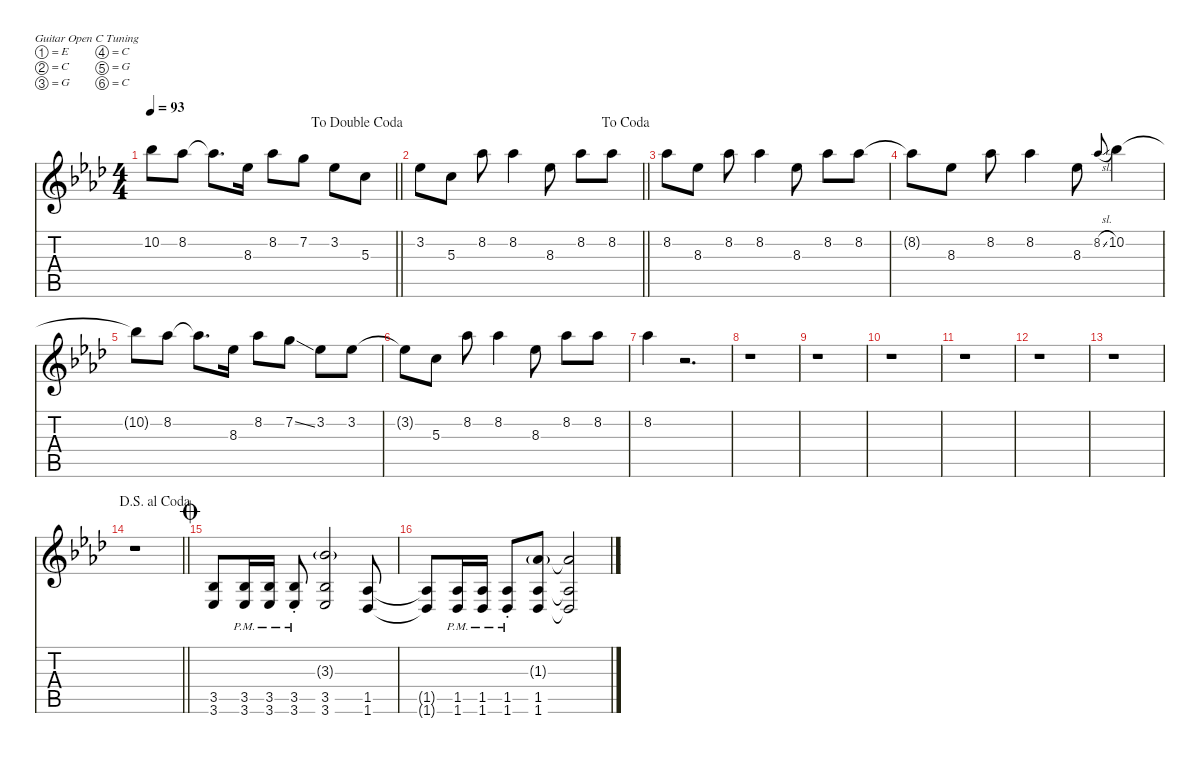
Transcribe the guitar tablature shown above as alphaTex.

\defaultSystemsLayout 4
\hideDynamics
\bracketExtendMode nobrackets
\singleTrackTrackNamePolicy hidden
\multiTrackTrackNamePolicy hidden
\firstSystemTrackNameMode fullname
\firstSystemTrackNameOrientation horizontal
\otherSystemsTrackNameOrientation horizontal
\track ("Guitar 1" "dist.guit.") {instrument distortionguitar}
\staff {score tabs}
\tuning (E4 C4 G3 C3 G2 C2)
\ts (4 4)
\jump dadoublecoda
\tempo 93
\clef g2
\barLineRight lightlight
\ks ab
10.2{t acc b}.8{dy f beam Down} 8.2{acc b}.8{beam Down} 8.2{t acc b}.8{d beam Down} 8.3{acc b}.16{beam Down} 8.2{acc b}.8{beam Down} 7.2{acc forcenatural}.8{beam Down} 3.2{acc b}.8{beam Down} 5.3{acc forcenatural}.8{beam Down} |
\jump dacoda
\barLineRight lightlight
3.2{acc b}.8{beam Down} 5.3{acc forcenatural}.8{beam Down} 8.2{acc b}.8{beam Down} 8.2{acc b}.4{beam Down} 8.3{acc b}.8{beam Down} 8.2{acc b}.8{beam Down} 8.2{acc b}.8{beam Down} |
8.2{acc b}.8{beam Down} 8.3{acc b}.8{beam Down} 8.2{acc b}.8{beam Down} 8.2{acc b}.4{beam Down} 8.3{acc b}.8{beam Down} 8.2{acc b}.8{beam Down} 8.2{acc b}.8{beam Down} |
8.2{t acc b}.8{beam Down} 8.3{acc b}.8{beam Down} 8.2{acc b}.8{beam Down} 8.2{acc b}.4{beam Down} 8.3{acc b}.8{beam Down} 8.2{sl acc b}.8{gr onbeat dy mf beam Up} 10.2{acc b}.4{dy f beam Down} |
10.2{t acc b}.8{beam Down} 8.2{acc b}.8{beam Down} 8.2{t acc b}.8{d beam Down} 8.3{acc b}.16{beam Down} 8.2{acc b}.8{beam Down} 7.2{ss acc forcenatural}.8{beam Down} 3.2{acc b}.8{beam Down} 3.2{acc b}.8{beam Down} |
3.2{t acc b}.8{beam Down} 5.3{acc forcenatural}.8{beam Down} 8.2{acc b}.8{beam Down} 8.2{acc b}.4{beam Down} 8.3{acc b}.8{beam Down} 8.2{acc b}.8{beam Down} 8.2{acc b}.8{beam Down} |
8.2{acc b}.4{beam Down} r.2{d beam Down} |
r.1{beam Down} |
r.1{beam Down} |
r.1{beam Down} |
r.1{beam Down} |
r.1{beam Down} |
r.1{beam Down} |
\jump dalsegnoalcoda
\barLineRight lightlight
r.1{beam Down} |
\jump coda
(3.5{acc b} 3.6{acc b}).8{beam Up} (3.5{pm acc b} 3.6{pm acc b}).16{beam Up} (3.5{pm acc b} 3.6{pm acc b}).16{beam Up} (3.5{pm st acc b} 3.6{pm st acc b}).8{beam Up} (3.3{g acc b} 3.5{acc b} 3.6{acc b}).2{beam Up} (1.5{acc b} 1.6{acc b}).8{beam Up} |
(1.5{t acc b} 1.6{t acc b}).8{beam Up} (1.5{pm acc b} 1.6{pm acc b}).16{beam Up} (1.5{pm acc b} 1.6{pm acc b}).16{beam Up} (1.5{pm st acc b} 1.6{pm st acc b}).8{beam Up} (1.3{g acc b} 1.5{acc b} 1.6{acc b}).8{beam Up} (1.3{t acc b} 1.5{t acc b} 1.6{t acc b}).2{beam Up}
